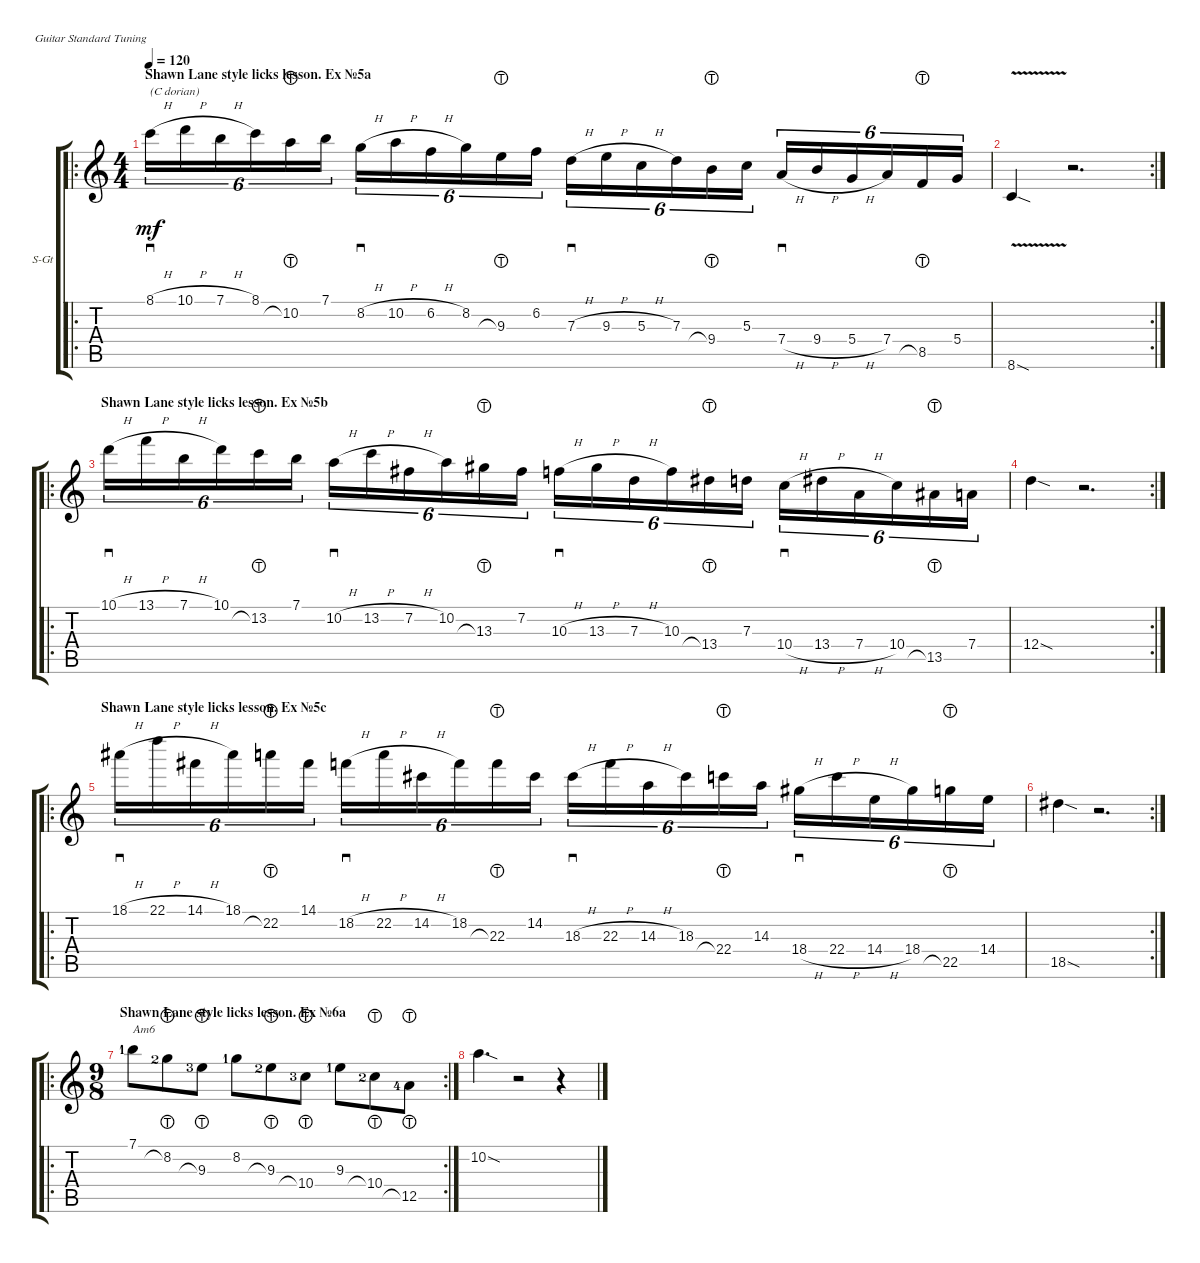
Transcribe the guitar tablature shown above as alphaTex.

\defaultSystemsLayout 4
\bracketExtendMode groupsimilarinstruments
\firstSystemTrackNameOrientation horizontal
\otherSystemsTrackNameOrientation horizontal
\track ("Steel Guitar" "S-Gt") {instrument acousticguitarsteel}
\staff {score tabs}
\tuning (E4 B3 G3 D3 A2 E2)
\ro
\ts (4 4)
\section ("" "Shawn Lane style licks lesson. Ex №5a")
\tempo 120
\clef g2
\ks c
8.1{h}.16{sd tu (6 4) txt "(C dorian)" dy mf} 10.1{h}.16{tu (6 4)} 7.1{h}.16{tu (6 4)} 8.1.16{tu (6 4)} 10.2{lht}.16{tu (6 4)} 7.1.16{tu (6 4)} 8.2{h}.16{sd tu (6 4)} 10.2{h}.16{tu (6 4)} 6.2{h}.16{tu (6 4)} 8.2.16{tu (6 4)} 9.3{lht}.16{tu (6 4)} 6.2.16{tu (6 4)} 7.3{h}.16{sd tu (6 4)} 9.3{h}.16{tu (6 4)} 5.3{h}.16{tu (6 4)} 7.3.16{tu (6 4)} 9.4{lht}.16{tu (6 4)} 5.3.16{tu (6 4)} 7.4{h}.16{sd tu (6 4)} 9.4{h}.16{tu (6 4)} 5.4{h}.16{tu (6 4)} 7.4.16{tu (6 4)} 8.5{lht}.16{tu (6 4)} 5.4.16{tu (6 4)} |
\rc 2
8.6{v sod}.4 r.2{d} |
\ro
\section ("" "Shawn Lane style licks lesson. Ex №5b")
10.1{h}.16{sd tu (6 4)} 13.1{h}.16{tu (6 4)} 7.1{h}.16{tu (6 4)} 10.1.16{tu (6 4)} 13.2{lht}.16{tu (6 4)} 7.1.16{tu (6 4)} 10.2{h}.16{sd tu (6 4)} 13.2{h}.16{tu (6 4)} 7.2{h}.16{tu (6 4)} 10.2.16{tu (6 4)} 13.3{lht}.16{tu (6 4)} 7.2.16{tu (6 4)} 10.3{h}.16{sd tu (6 4)} 13.3{h}.16{tu (6 4)} 7.3{h}.16{tu (6 4)} 10.3.16{tu (6 4)} 13.4{lht}.16{tu (6 4)} 7.3.16{tu (6 4)} 10.4{h}.16{sd tu (6 4)} 13.4{h}.16{tu (6 4)} 7.4{h}.16{tu (6 4)} 10.4.16{tu (6 4)} 13.5{lht}.16{tu (6 4)} 7.4.16{tu (6 4)} |
\rc 2
12.4{sod}.4 r.2{d} |
\ro
\section ("" "Shawn Lane style licks lesson. Ex №5c")
18.1{h}.16{sd tu (6 4)} 22.1{h}.16{tu (6 4)} 14.1{h}.16{tu (6 4)} 18.1.16{tu (6 4)} 22.2{lht}.16{tu (6 4)} 14.1.16{tu (6 4)} 18.2{h}.16{sd tu (6 4)} 22.2{h}.16{tu (6 4)} 14.2{h}.16{tu (6 4)} 18.2.16{tu (6 4)} 22.3{lht}.16{tu (6 4)} 14.2.16{tu (6 4)} 18.3{h}.16{sd tu (6 4)} 22.3{h}.16{tu (6 4)} 14.3{h}.16{tu (6 4)} 18.3.16{tu (6 4)} 22.4{lht}.16{tu (6 4)} 14.3.16{tu (6 4)} 18.4{h}.16{sd tu (6 4)} 22.4{h}.16{tu (6 4)} 14.4{h}.16{tu (6 4)} 18.4.16{tu (6 4)} 22.5{lht}.16{tu (6 4)} 14.4.16{tu (6 4)} |
\rc 2
18.5{sod}.4 r.2{d} |
\ro
\rc 2
\ts (9 8)
\section ("" "Shawn Lane style licks lesson. Ex №6a")
7.1{lf 2}.8{txt "Am6"} 8.2{lht lf 3}.8 9.3{lht lf 4}.8 8.2{lf 2}.8 9.3{lht lf 3}.8 10.4{lht lf 4}.8 9.3{lf 2}.8 10.4{lht lf 3}.8 12.5{lht lf 5}.8 |
10.2{sod}.4{d} r.2 r.4
